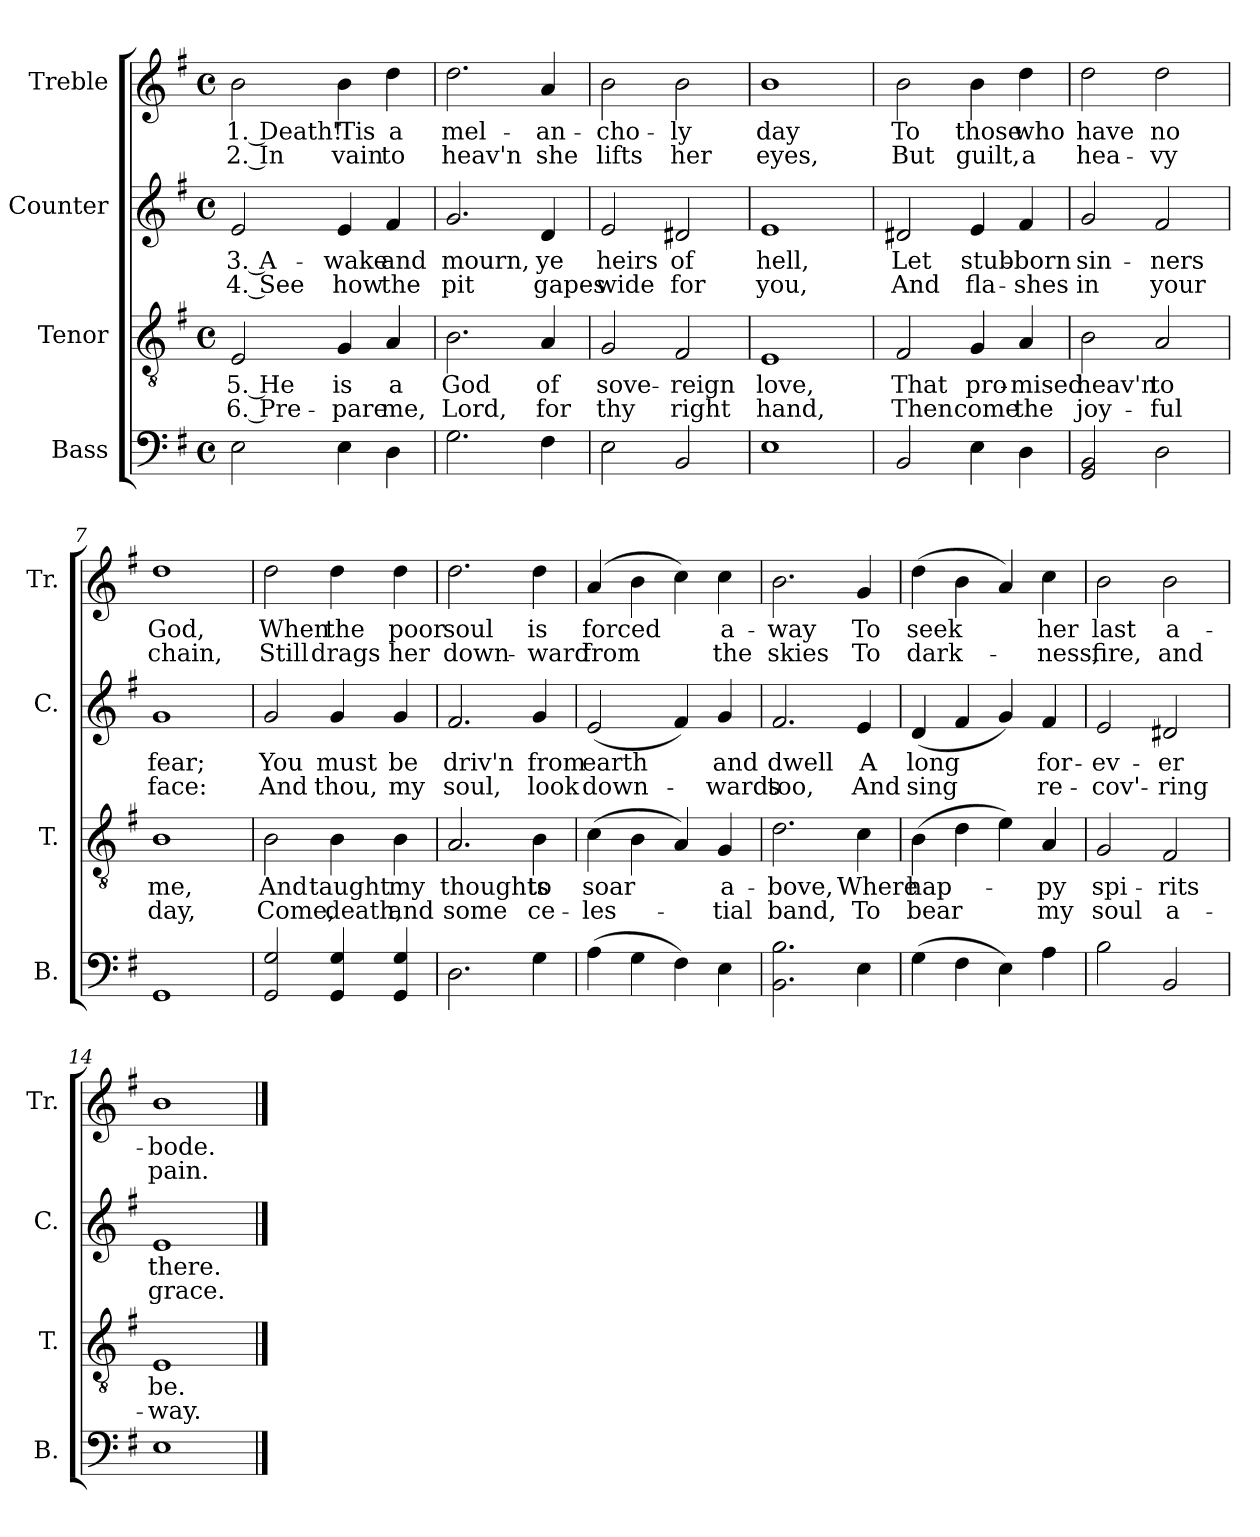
**kern	**kern	**text	**text	**kern	**text	**text	**kern	**text	**text
*part4	*part3	*part3	*part3	*part2	*part2	*part2	*part1	*part1	*part1
*staff4	*staff3	*staff3	*staff3	*staff2	*staff2	*staff2	*staff1	*staff1	*staff1
*I"Bass	*I"Tenor	*	*	*I"Counter	*	*	*I"Treble	*	*
*I'B.	*I'T.	*	*	*I'C.	*	*	*I'Tr.	*	*
*clefF4	*clefGv2	*	*	*clefG2	*	*	*clefG2	*	*
*k[f#]	*k[f#]	*	*	*k[f#]	*	*	*k[f#]	*	*
*M4/4	*M4/4	*	*	*M4/4	*	*	*M4/4	*	*
*met(c)	*met(c)	*	*	*met(c)	*	*	*met(c)	*	*
*MM140	*MM140	*	*	*MM140	*	*	*MM140	*	*
=1	=1	=1	=1	=1	=1	=1	=1	=1	=1
2E\	2E/	5. He	6. Pre-	2e/	3. A-	4. See	2b\	1. Death!	2. In
4E\	4G/	is	-pare	4e/	-wake	how	4b\	'Tis	vain
4D\	4A/	a	me,	4f#/	and	the	4dd\	a	to
=2	=2	=2	=2	=2	=2	=2	=2	=2	=2
2.G\	2.B\	God	Lord,	2.g/	mourn,	pit	2.dd\	mel-	heav'n
4F#\	4A/	of	for	4d/	ye	gapes	4a/	-an-	she
=3	=3	=3	=3	=3	=3	=3	=3	=3	=3
2E\	2G/	sove-	thy	2e/	heirs	wide	2b\	-cho-	lifts
2BB/	2F#/	-reign	right	2d#X/	of	for	2b\	-ly	her
=4	=4	=4	=4	=4	=4	=4	=4	=4	=4
1E	1E	love,	hand,	1e	hell,	you,	1b	day	eyes,
=5	=5	=5	=5	=5	=5	=5	=5	=5	=5
2BB/	2F#/	That	Then	2d#X/	Let	And	2b\	To	But
4E\	4G/	pro-	come	4e/	stub-	fla-	4b\	those	guilt,
4D\	4A/	-mised	the	4f#/	-born	-shes	4dd\	who	a
=6	=6	=6	=6	=6	=6	=6	=6	=6	=6
2GG/ 2BB/	2B\	heav'n	joy-	2g/	sin-	in	2dd\	have	hea-
2D\	2A/	to	-ful	2f#/	-ners	your	2dd\	no	-vy
=7	=7	=7	=7	=7	=7	=7	=7	=7	=7
1GG	1B	me,	day,	1g	fear;	face:	1dd	God,	chain,
!!LO:LB:g=z
=8	=8	=8	=8	=8	=8	=8	=8	=8	=8
2GG/ 2G/	2B\	And	Come,	2g/	You	And	2dd\	When	Still
4GG/ 4G/	4B\	taught	death,	4g/	must	thou,	4dd\	the	drags
4GG/ 4G/	4B\	my	and	4g/	be	my	4dd\	poor	her
=9	=9	=9	=9	=9	=9	=9	=9	=9	=9
2.D\	2.A/	thoughts	some	2.f#/	driv'n	soul,	2.dd\	soul	down-
4G\	4B\	to	ce-	4g/	from	look	4dd\	is	-ward
=10	=10	=10	=10	=10	=10	=10	=10	=10	=10
(4A\	(4c\	soar	-les-	(2e/	earth	down-	(4a/	forced	from
4G\	4B\	.	.	.	.	.	4b\	.	.
4F#\)	4A/)	.	.	4f#/)	.	.	4cc\)	.	.
4E\	4G/	a-	-tial	4g/	and	-wards	4cc\	a-	the
=11	=11	=11	=11	=11	=11	=11	=11	=11	=11
2.BB\ 2.B\	2.d\	-bove,	band,	2.f#/	dwell	too,	2.b\	-way	skies
4E\	4c\	Where	To	4e/	A	And	4g/	To	To
=12	=12	=12	=12	=12	=12	=12	=12	=12	=12
(4G\	(4B\	hap-	bear	(4d/	long	sing	(4dd\	seek	dark-
4F#\	4d\	.	.	4f#/	.	.	4b\	.	.
4E\)	4e\)	.	.	4g/)	.	.	4a/)	.	.
4A\	4A/	-py	my	4f#/	for-	re-	4cc\	her	-ness,
=13	=13	=13	=13	=13	=13	=13	=13	=13	=13
2B\	2G/	spi-	soul	2e/	-ev-	-cov'-	2b\	last	fire,
2BB/	2F#/	-rits	a-	2d#X/	-er	-ring	2b\	a-	and
=14	=14	=14	=14	=14	=14	=14	=14	=14	=14
1E	1E	be.	-way.	1e	there.	grace.	1b	-bode.	pain.
==	==	==	==	==	==	==	==	==	==
*-	*-	*-	*-	*-	*-	*-	*-	*-	*-
